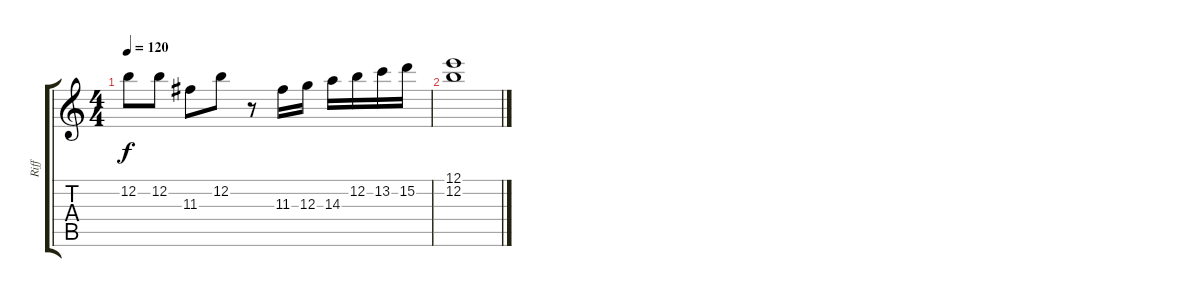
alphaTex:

\track ("Riff" "Riff") {instrument distortionguitar}
\staff {score tabs}
\tuning (E4 B3 G3 D3 A2 E2) {hide}
\ts (4 4)
\tempo 120
\clef g2
\ks c
12.2.8{dy f} 12.2.8 11.3.8 12.2.8 r.8 11.3.16 12.3.16 14.3.16 12.2.16 13.2.16 15.2.16 |
(12.1 12.2).1
